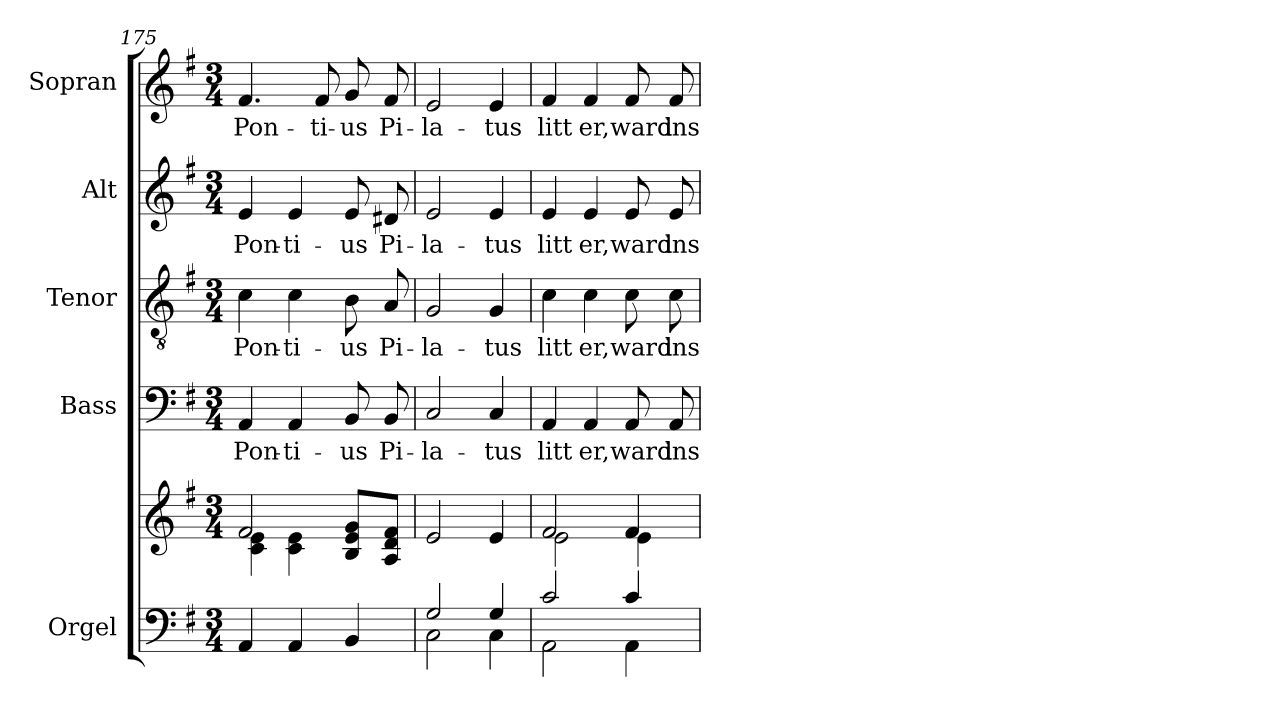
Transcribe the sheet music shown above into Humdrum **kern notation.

**kern	**kern	**kern	**text	**kern	**text	**kern	**text	**kern	**text
*part5	*part5	*part4	*part4	*part3	*part3	*part2	*part2	*part1	*part1
*staff6	*staff5	*staff4	*staff4	*staff3	*staff3	*staff2	*staff2	*staff1	*staff1
*I"Orgel	*	*I"Bass	*	*I"Tenor	*	*I"Alt	*	*I"Sopran	*
*I'Org.	*	*I'B.	*	*I'T.	*	*I'A.	*	*I'S.	*
*clefF4	*clefG2	*clefF4	*	*clefGv2	*	*clefG2	*	*clefG2	*
*k[f#]	*k[f#]	*k[f#]	*	*k[f#]	*	*k[f#]	*	*k[f#]	*
*G:	*G:	*G:	*	*G:	*	*G:	*	*G:	*
*M3/4	*M3/4	*M3/4	*	*M3/4	*	*M3/4	*	*M3/4	*
=175	=175	=175	=175	=175	=175	=175	=175	=175	=175
*	*^	*	*	*	*	*	*	*	*
4AA/	2f#/	4c\ 4e\	4AA/	Pon-	4c\	Pon-	4e/	Pon-	4.f#/	Pon-
4AA/	.	4c\ 4e\	4AA/	-ti-	4c\	-ti-	4e/	-ti-	.	.
.	.	.	.	.	.	.	.	.	8f#/	-ti-
4BB/	8B/ 8e/ 8g/L	4ryy	8BB/	-us	8B\	-us	8e/	-us	8g/	-us
.	8A/ 8d/ 8f#/J	.	8BB/	Pi-	8A/	Pi-	8d#X/	Pi-	8f#/	Pi-
*	*v	*v	*	*	*	*	*	*	*	*
=176	=176	=176	=176	=176	=176	=176	=176	=176	=176
*^	*	*	*	*	*	*	*	*	*
2G/	2C\	2e/	2C/	-la-	2G/	-la-	2e/	-la-	2e/	-la-
4G/	4C\	4e/	4C/	-tus	4G/	-tus	4e/	-tus	4e/	-tus
=177	=177	=177	=177	=177	=177	=177	=177	=177	=177	=177
*	*	*^	*	*	*	*	*	*	*	*
2c/	2AA\	2f#/	2e\	4AA/	litt	4c\	litt	4e/	litt	4f#/	litt
.	.	.	.	4AA/	er,	4c\	er,	4e/	er,	4f#/	er,
4c/	4AA\	4f#/	4e\	8AA/	ward	8c\	ward	8e/	ward	8f#/	ward
.	.	.	.	8AA/	ins	8c\	ins	8e/	ins	8f#/	ins
*v	*v	*	*	*	*	*	*	*	*	*	*
*	*v	*v	*	*	*	*	*	*	*	*
=	=	=	=	=	=	=	=	=	=
*-	*-	*-	*-	*-	*-	*-	*-	*-	*-
